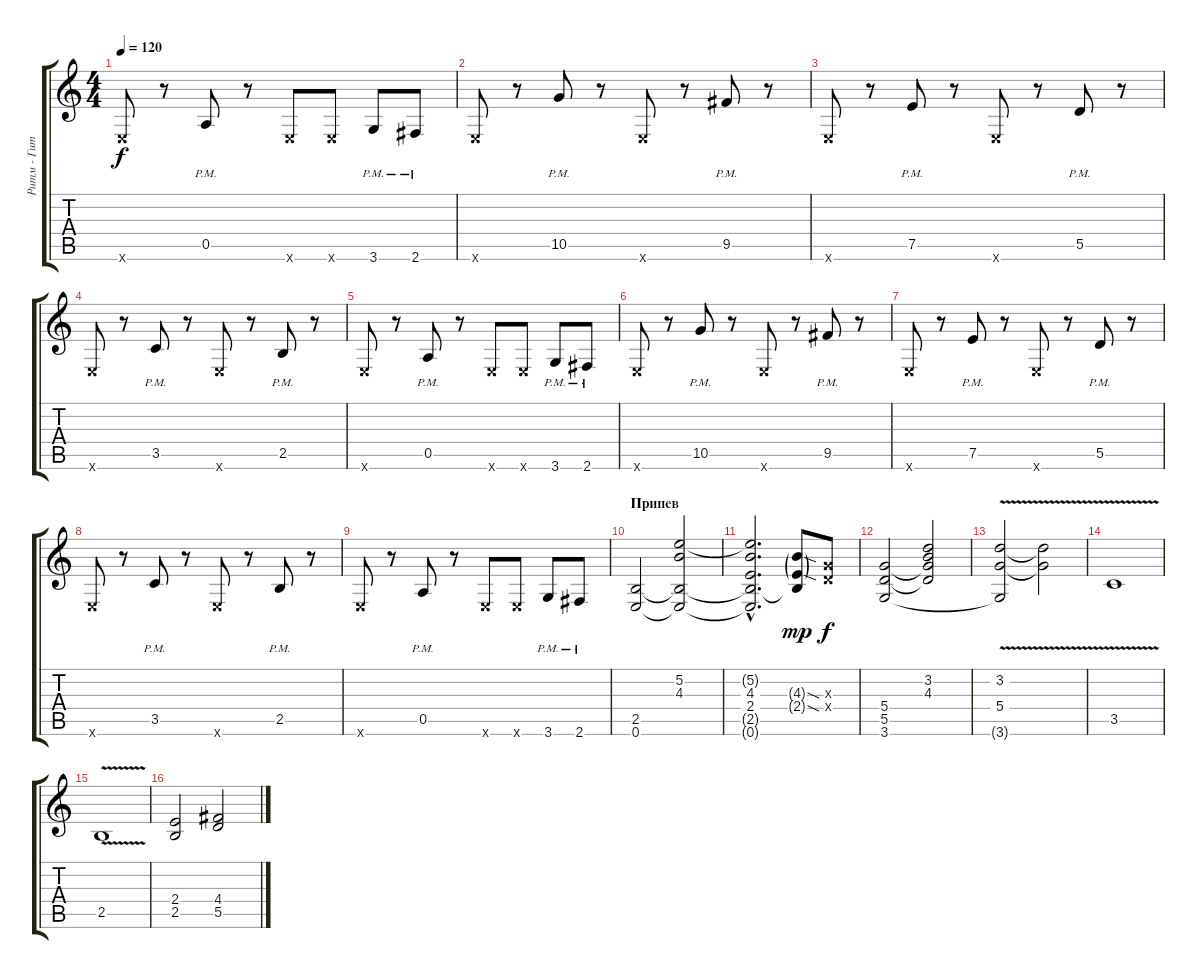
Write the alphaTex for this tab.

\track ("Ритм - Гитара" "Ритм - Гит") {instrument overdrivenguitar}
\staff {score tabs}
\tuning (E4 B3 G3 D3 A2 E2) {hide}
\ts (4 4)
\tempo 120
\clef g2
\ks c
0.6{x}.8{dy f} r.8 0.5{pm}.8 r.8 0.6{x}.8 0.6{x}.8 3.6{pm}.8 2.6{pm}.8 |
0.6{x}.8 r.8 10.5{pm}.8 r.8 0.6{x}.8 r.8 9.5{pm}.8 r.8 |
0.6{x}.8 r.8 7.5{pm}.8 r.8 0.6{x}.8 r.8 5.5{pm}.8 r.8 |
0.6{x}.8 r.8 3.5{pm}.8 r.8 0.6{x}.8 r.8 2.5{pm}.8 r.8 |
0.6{x}.8 r.8 0.5{pm}.8 r.8 0.6{x}.8 0.6{x}.8 3.6{pm}.8 2.6{pm}.8 |
0.6{x}.8 r.8 10.5{pm}.8 r.8 0.6{x}.8 r.8 9.5{pm}.8 r.8 |
0.6{x}.8 r.8 7.5{pm}.8 r.8 0.6{x}.8 r.8 5.5{pm}.8 r.8 |
0.6{x}.8 r.8 3.5{pm}.8 r.8 0.6{x}.8 r.8 2.5{pm}.8 r.8 |
0.6{x}.8 r.8 0.5{pm}.8 r.8 0.6{x}.8 0.6{x}.8 3.6{pm}.8 2.6{pm}.8 |
\section ("" "Припев")
(2.5 0.6).2{volume 10} (5.2 4.3 2.5{t} 0.6{t}).2 |
(5.2{hac t} 4.3{hac} 2.4{hac} 2.5{hac t} 0.6{hac t}).2{d} (4.3{sod g} 2.4{sod g} 2.5{t}).8{dy mp} (0.3{x} 0.4{x}).8{dy f} |
(5.4 5.5 3.6).2 (3.2 4.3 5.4{t} 5.5{t}).2 |
(3.2{v} 5.4{v} 3.6{t}).2 (3.2{t} 5.4{t}).2 |
3.5{v}.1 |
2.5{v}.1 |
(2.4 2.5).2 (4.4 5.5).2
